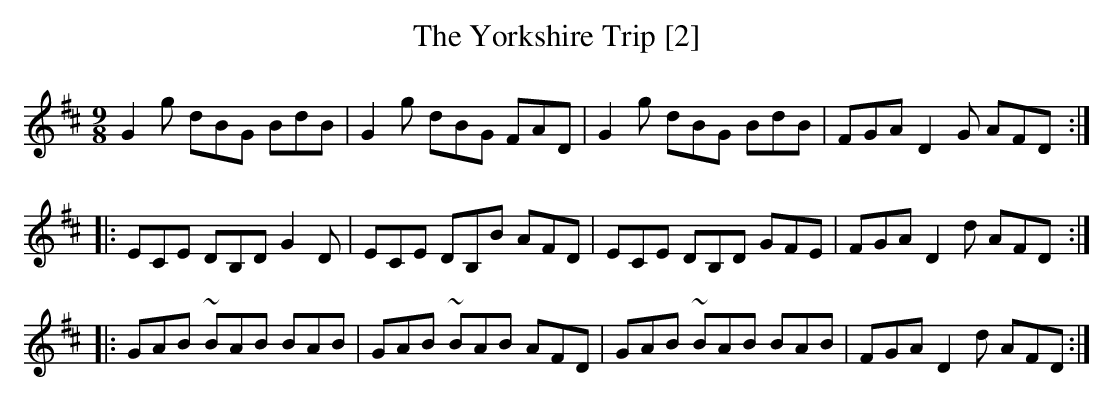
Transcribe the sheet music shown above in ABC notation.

X:1
T:Yorkshire Trip [2], The
M:9/8
L:1/8
K:D
G2g dBG BdB|G2g dBG FAD|G2g dBG BdB|FGA D2G AFD:|
|:ECE DB,D G2D|ECE DB,B AFD|ECE DB,D GFE|FGA D2d AFD:|
|:GAB ~BAB BAB|GAB ~BAB AFD|GAB ~BAB BAB|FGA D2d AFD:|
